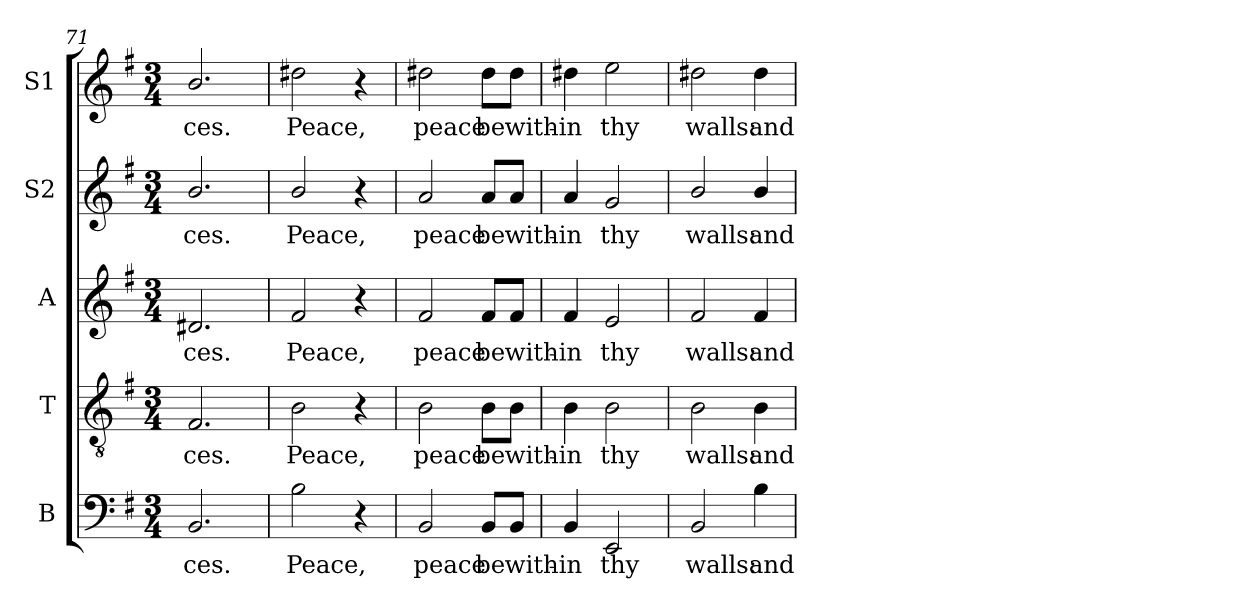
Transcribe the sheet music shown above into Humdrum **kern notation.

**kern	**text	**kern	**text	**kern	**text	**kern	**text	**kern	**text
*part5	*part5	*part4	*part4	*part3	*part3	*part2	*part2	*part1	*part1
*staff5	*staff5	*staff4	*staff4	*staff3	*staff3	*staff2	*staff2	*staff1	*staff1
*I"B	*	*I"T	*	*I"A	*	*I"S2	*	*I"S1	*
*I'B.	*	*I'T.	*	*I'A.	*	*I'S.	*	*I'S.	*
*clefF4	*	*clefGv2	*	*clefG2	*	*clefG2	*	*clefG2	*
*	*	*ITrd7c12	*	*	*	*	*	*	*
*k[f#]	*	*k[f#]	*	*k[f#]	*	*k[f#]	*	*k[f#]	*
*G:	*	*G:	*	*G:	*	*G:	*	*G:	*
*M3/4	*	*M3/4	*	*M3/4	*	*M3/4	*	*M3/4	*
=71	=71	=71	=71	=71	=71	=71	=71	=71	=71
!	!LO:LY:b:color=#000000	!	!	!	!	!	!	!	!
!	!	!	!LO:LY:b:color=#000000	!	!	!	!	!	!
!	!	!	!	!	!LO:LY:b:color=#000000	!	!	!	!
!	!	!	!	!	!	!	!LO:LY:b:color=#000000	!	!
!	!	!	!	!	!	!	!	!	!LO:LY:b:color=#000000
2.BBi/	-ces.	2.FF#i/	-ces.	2.d#Xi/	-ces.	2.bi/	-ces.	2.bi/	-ces.
=72	=72	=72	=72	=72	=72	=72	=72	=72	=72
!	!LO:LY:b:color=#000000	!	!	!	!	!	!	!	!
!	!	!	!LO:LY:b:color=#000000	!	!	!	!	!	!
!	!	!	!	!	!LO:LY:b:color=#000000	!	!	!	!
!	!	!	!	!	!	!	!LO:LY:b:color=#000000	!	!
!	!	!	!	!	!	!	!	!	!LO:LY:b:color=#000000
2Bi\	Peace,	2BBi\	Peace,	2f#i/	Peace,	2bi/	Peace,	2dd#Xi\	Peace,
4r	.	4r	.	4r	.	4r	.	4r	.
=73	=73	=73	=73	=73	=73	=73	=73	=73	=73
!	!LO:LY:b:color=#000000	!	!	!	!	!	!	!	!
!	!	!	!LO:LY:b:color=#000000	!	!	!	!	!	!
!	!	!	!	!	!LO:LY:b:color=#000000	!	!	!	!
!	!	!	!	!	!	!	!LO:LY:b:color=#000000	!	!
!	!	!	!	!	!	!	!	!	!LO:LY:b:color=#000000
2BBi/	peace	2BBi\	peace	2f#i/	peace	2ai/	peace	2dd#Xi\	peace
!	!LO:LY:b:color=#000000	!	!	!	!	!	!	!	!
!	!	!	!LO:LY:b:color=#000000	!	!	!	!	!	!
!	!	!	!	!	!LO:LY:b:color=#000000	!	!	!	!
!	!	!	!	!	!	!	!LO:LY:b:color=#000000	!	!
!	!	!	!	!	!	!	!	!	!LO:LY:b:color=#000000
8BBi/L	be	8BBi\L	be	8f#i/L	be	8ai/L	be	8dd#i\L	be
!	!LO:LY:b:color=#000000	!	!	!	!	!	!	!	!
!	!	!	!LO:LY:b:color=#000000	!	!	!	!	!	!
!	!	!	!	!	!LO:LY:b:color=#000000	!	!	!	!
!	!	!	!	!	!	!	!LO:LY:b:color=#000000	!	!
!	!	!	!	!	!	!	!	!	!LO:LY:b:color=#000000
8BBi/J	with-	8BBi\J	with-	8f#i/J	with-	8ai/J	with-	8dd#i\J	with-
!!LO:LB:g=z
=74	=74	=74	=74	=74	=74	=74	=74	=74	=74
!	!LO:LY:b:color=#000000	!	!	!	!	!	!	!	!
!	!	!	!LO:LY:b:color=#000000	!	!	!	!	!	!
!	!	!	!	!	!LO:LY:b:color=#000000	!	!	!	!
!	!	!	!	!	!	!	!LO:LY:b:color=#000000	!	!
!	!	!	!	!	!	!	!	!	!LO:LY:b:color=#000000
4BBi/	-in	4BBi\	-in	4f#i/	-in	4ai/	-in	4dd#Xi\	-in
!	!LO:LY:b:color=#000000	!	!	!	!	!	!	!	!
!	!	!	!LO:LY:b:color=#000000	!	!	!	!	!	!
!	!	!	!	!	!LO:LY:b:color=#000000	!	!	!	!
!	!	!	!	!	!	!	!LO:LY:b:color=#000000	!	!
!	!	!	!	!	!	!	!	!	!LO:LY:b:color=#000000
2EEi/	thy	2BBi\	thy	2ei/	thy	2gi/	thy	2eei\	thy
=75	=75	=75	=75	=75	=75	=75	=75	=75	=75
!	!LO:LY:b:color=#000000	!	!	!	!	!	!	!	!
!	!	!	!LO:LY:b:color=#000000	!	!	!	!	!	!
!	!	!	!	!	!LO:LY:b:color=#000000	!	!	!	!
!	!	!	!	!	!	!	!LO:LY:b:color=#000000	!	!
!	!	!	!	!	!	!	!	!	!LO:LY:b:color=#000000
2BBi/	walls:	2BBi\	walls:	2f#i/	walls:	2bi/	walls:	2dd#Xi\	walls:
!	!LO:LY:b:color=#000000	!	!	!	!	!	!	!	!
!	!	!	!LO:LY:b:color=#000000	!	!	!	!	!	!
!	!	!	!	!	!LO:LY:b:color=#000000	!	!	!	!
!	!	!	!	!	!	!	!LO:LY:b:color=#000000	!	!
!	!	!	!	!	!	!	!	!	!LO:LY:b:color=#000000
4Bi\	and	4BBi\	and	4f#i/	and	4bi/	and	4dd#i\	and
=	=	=	=	=	=	=	=	=	=
*-	*-	*-	*-	*-	*-	*-	*-	*-	*-
